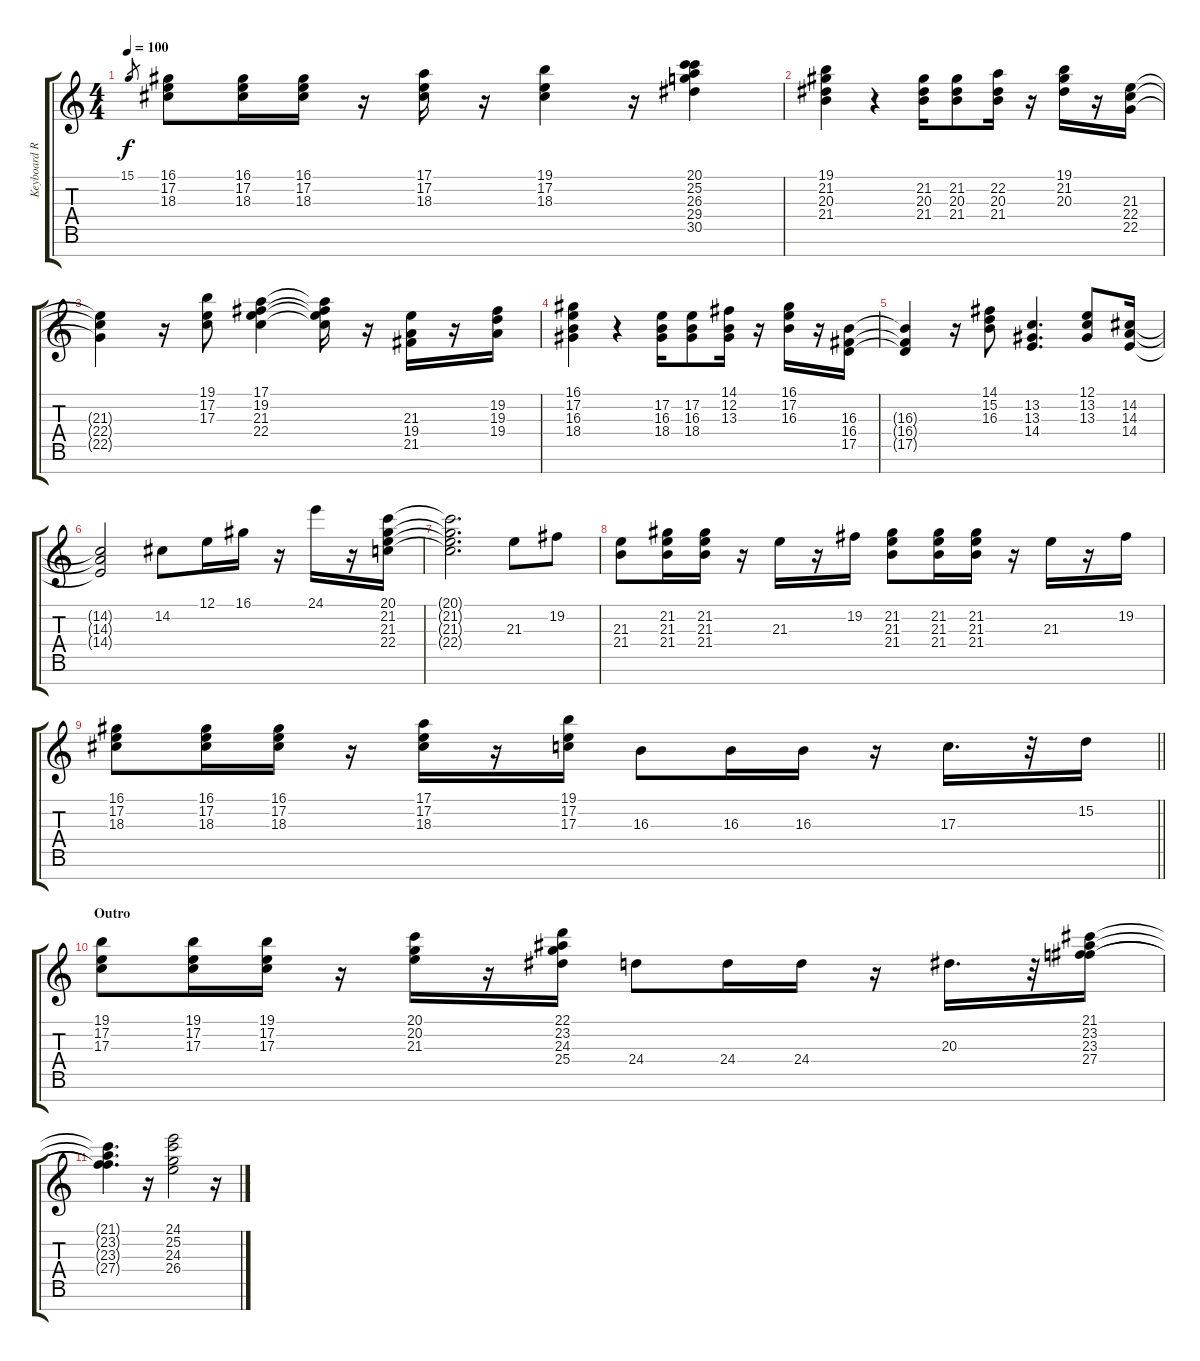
\track ("Keyboard R" "Keyboard R") {instrument pad1newage}
\staff {score tabs}
\tuning (E4 B3 G3 D3 A2 E2 B1) {hide}
\ts (4 4)
\tempo 100
\clef g2
\ks c
15.1.8{gr dy f} (16.1 17.2 18.3).8 (16.1 17.2 18.3).16 (16.1 17.2 18.3).16 r.16 (17.1 17.2 18.3).16 r.16 (19.1 17.2 18.3).4 r.16 (20.1 25.2 26.3 29.4 30.5).4 |
(19.1 21.2 20.3 21.4).4 r.4 (21.2 20.3 21.4).16 (21.2 20.3 21.4).8 (22.2 20.3 21.4).16 r.16 (19.1 21.2 20.3).16 r.16 (21.3 22.4 22.5).16 |
(21.3{t} 22.4{t} 22.5{t}).4 r.16 (19.1 17.2 17.3).8 (17.1 19.2 21.3 22.4).4 (17.1{t} 19.2{t} 21.3{t} 22.4{t}).16 r.16 (21.3 19.4 21.5).16 r.16 (19.2 19.3 19.4).16 |
(16.1 17.2 16.3 18.4).4 r.4 (17.2 16.3 18.4).16 (17.2 16.3 18.4).8 (14.1 12.2 13.3).16 r.16 (16.1 17.2 16.3).16 r.16 (16.3 16.4 17.5).16 |
(16.3{t} 16.4{t} 17.5{t}).4 r.16 (14.1 15.2 16.3).8 (13.2 13.3 14.4).4{d} (12.1 13.2 13.3).8 (14.2 14.3 14.4).16 |
(14.2{t} 14.3{t} 14.4{t}).2 14.2.8 12.1.16 16.1.16 r.16 24.1.16 r.16 (20.1 21.2 21.3 22.4).16 |
(20.1{t} 21.2{t} 21.3{t} 22.4{t}).2{d} 21.3.8 19.2.8 |
(21.3 21.4).8 (21.2 21.3 21.4).16 (21.2 21.3 21.4).16 r.16 21.3.16 r.16 19.2.16 (21.2 21.3 21.4).8 (21.2 21.3 21.4).16 (21.2 21.3 21.4).16 r.16 21.3.16 r.16 19.2.16 |
\barLineRight lightlight
(16.1 17.2 18.3).8 (16.1 17.2 18.3).16 (16.1 17.2 18.3).16 r.16 (17.1 17.2 18.3).16 r.16 (19.1 17.2 17.3).16 16.3.8 16.3.16 16.3.16 r.16 17.3.16{d} r.32 15.2.16 |
\section ("" "Outro")
(19.1 17.2 17.3).8 (19.1 17.2 17.3).16 (19.1 17.2 17.3).16 r.16 (20.1 20.2 21.3).16 r.16 (22.1 23.2 24.3 25.4).16 24.4.8 24.4.16 24.4.16 r.16 20.3.16{d} r.32 (21.1 23.2 23.3 27.4).16 |
(21.1{t} 23.2{t} 23.3{t} 27.4{t}).4{d} r.16 (24.1 25.2 24.3 26.4).2 r.16
